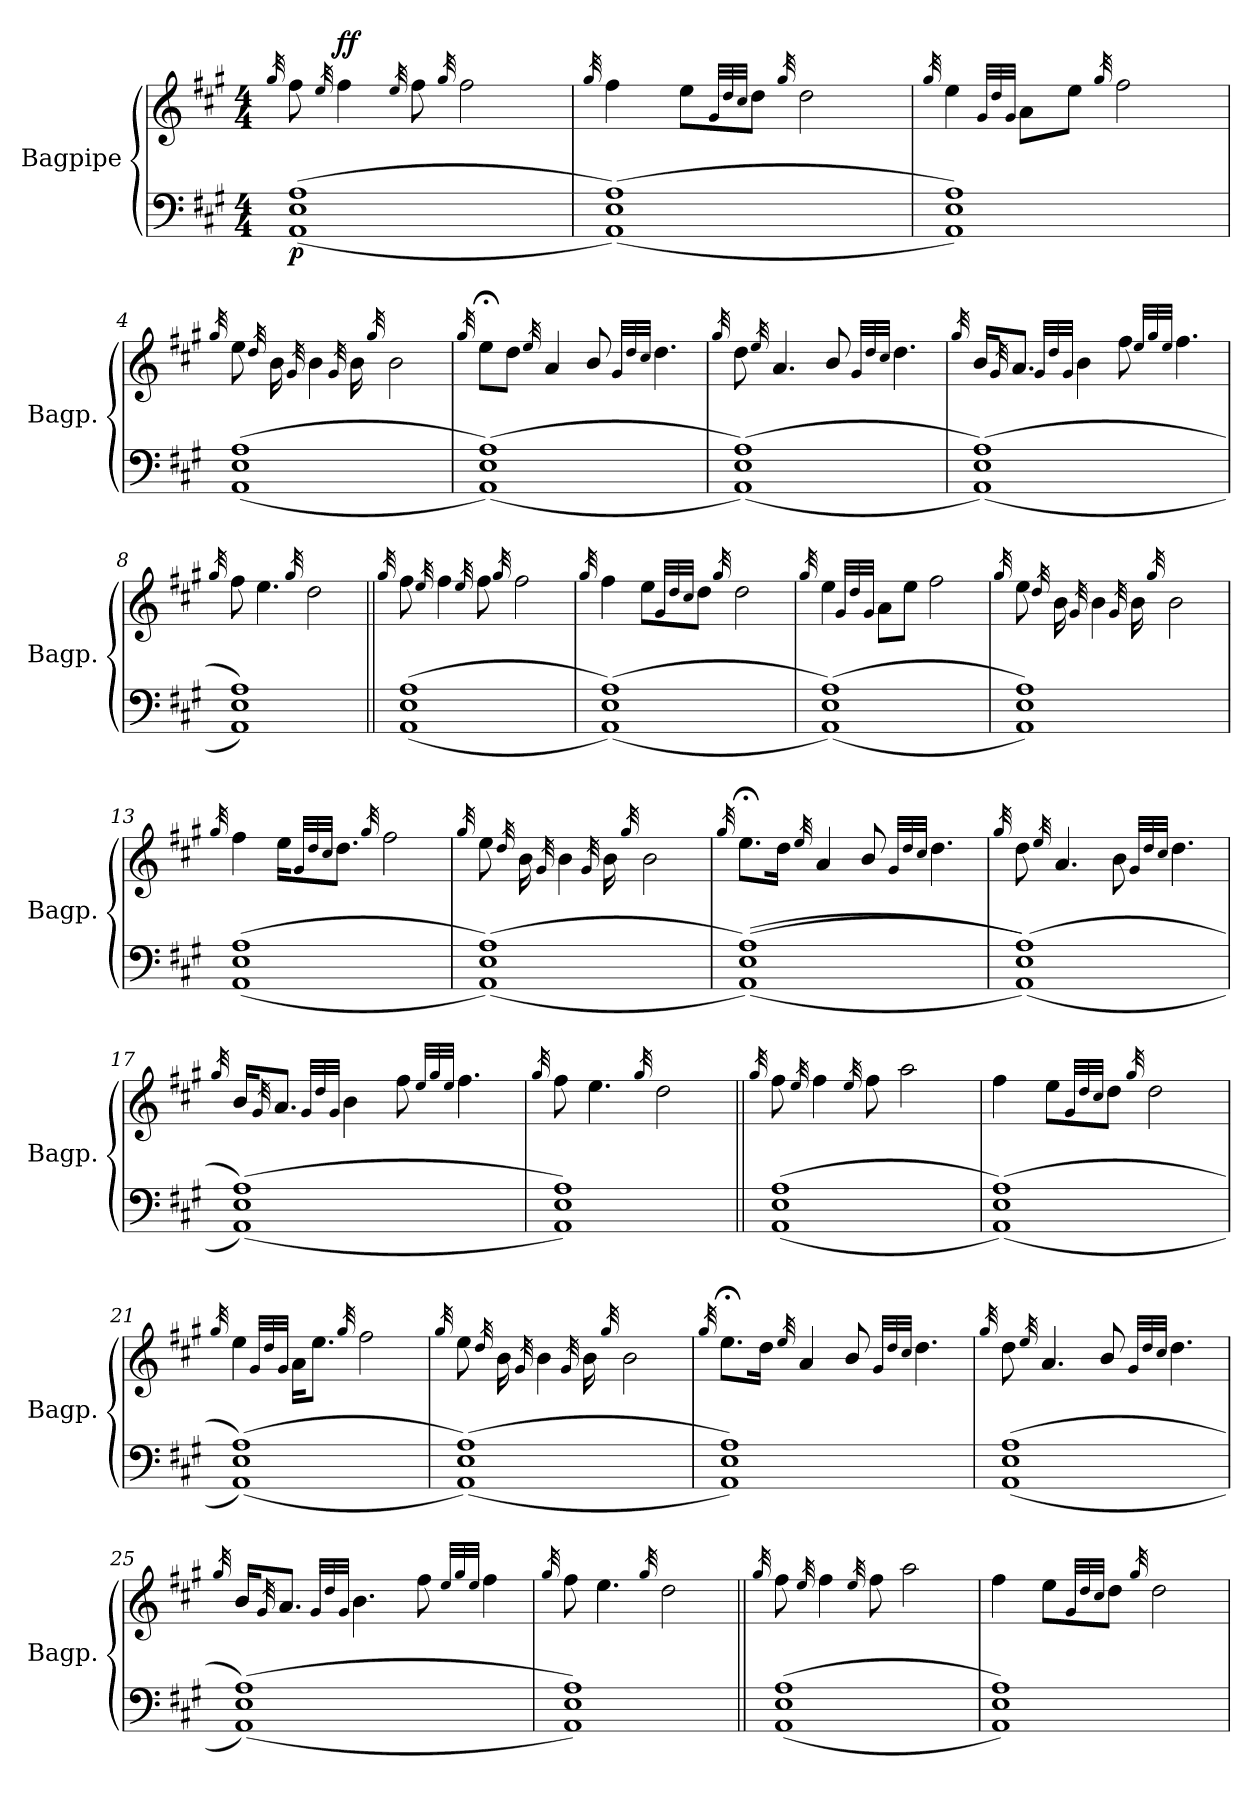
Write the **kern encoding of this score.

**kern	**dynam	**kern	**dynam
*part2	*part2	*part1	*part1
*staff2	*staff2	*staff1	*staff1
*I"Bagpipe	*	*I"Bagpipe	*
*I'Bagp.	*	*I'Bagp.	*
*clefF4	*	*clefG2	*
*ITrd1c2	*	*ITrd1c2	*
*k[f#]	*	*k[f#]	*
*M4/4	*	*M4/4	*
*MM56	*	*MM56	*
=1	=1	=1	=1
.	.	32qff#/	.
!	!LO:DY:b	!	!
((1GG 1D 1G	p	8ee\	.
.	.	32qdd/	.
!	!	!	!LO:DY:a
.	.	4ee\	ff
.	.	32qdd/	.
.	.	8ee\	.
.	.	32qff#/	.
.	.	2ee\	.
=2	=2	=2	=2
.	.	32qff#/	.
((1GG 1D 1G))	.	4ee\	.
.	.	8dd\L	.
.	.	32qf#/LLL	.
.	.	32qcc/	.
.	.	32qb/JJJ	.
.	.	8cc\J	.
.	.	32qff#/	.
.	.	2cc\	.
=3	=3	=3	=3
.	.	32qff#/	.
1GG 1D 1G))	.	4dd\	.
.	.	32qf#/LLL	.
.	.	32qcc/	.
.	.	32qf#/JJJ	.
.	.	8g\L	.
.	.	8dd\J	.
.	.	32qff#/	.
.	.	2ee\	.
=4	=4	=4	=4
.	.	32qff#/	.
((1GG 1D 1G	.	8dd\	.
.	.	32qcc/	.
.	.	16a\	.
.	.	32qf#/	.
.	.	4a\	.
.	.	32qf#/	.
.	.	16a\	.
.	.	32qff#/	.
.	.	2a\	.
!!LO:LB:g=z
=5	=5	=5	=5
.	.	32qff#/	.
((1GG 1D 1G))	.	8dd;<\L	.
.	.	8cc\J	.
.	.	32qdd/	.
.	.	4g/	.
.	.	8a/	.
.	.	32qf#/LLL	.
.	.	32qcc/	.
.	.	32qb/JJJ	.
.	.	4.cc\	.
=6	=6	=6	=6
.	.	32qff#/	.
((1GG 1D 1G))	.	8cc\	.
.	.	32qdd/	.
.	.	4.g/	.
.	.	8a/	.
.	.	32qf#/LLL	.
.	.	32qcc/	.
.	.	32qb/JJJ	.
.	.	4.cc\	.
=7	=7	=7	=7
.	.	32qff#/	.
((1GG 1D 1G))	.	16a/KL	.
.	.	32qf#/	.
.	.	8.g/J	.
.	.	32qf#/LLL	.
.	.	32qcc/	.
.	.	32qf#/JJJ	.
.	.	4a\	.
.	.	8ee\	.
.	.	32qdd/LLL	.
.	.	32qff#/	.
.	.	32qdd/JJJ	.
.	.	4.ee\	.
=8	=8	=8	=8
.	.	32qff#/	.
1GG 1D 1G))	.	8ee\	.
.	.	4.dd\	.
.	.	32qff#/	.
.	.	2cc\	.
!!LO:LB:g=z
=9||	=9||	=9||	=9||
.	.	32qff#/	.
((1GG 1D 1G	.	8ee\	.
.	.	32qdd/	.
.	.	4ee\	.
.	.	32qdd/	.
.	.	8ee\	.
.	.	32qff#/	.
.	.	2ee\	.
=10	=10	=10	=10
.	.	32qff#/	.
((1GG 1D 1G))	.	4ee\	.
.	.	8dd\L	.
.	.	32qf#/LLL	.
.	.	32qcc/	.
.	.	32qb/JJJ	.
.	.	8cc\J	.
.	.	32qff#/	.
.	.	2cc\	.
=11	=11	=11	=11
.	.	32qff#/	.
((1GG 1D 1G))	.	4dd\	.
.	.	32qf#/LLL	.
.	.	32qcc/	.
.	.	32qf#/JJJ	.
.	.	8g\L	.
.	.	8dd\J	.
.	.	2ee\	.
=12	=12	=12	=12
.	.	32qff#/	.
1GG 1D 1G))	.	8dd\	.
.	.	32qcc/	.
.	.	16a\	.
.	.	32qf#/	.
.	.	4a\	.
.	.	32qf#/	.
.	.	16a\	.
.	.	32qff#/	.
.	.	2a\	.
!!LO:LB:g=z
=13	=13	=13	=13
.	.	32qff#/	.
((1GG 1D 1G	.	4ee\	.
.	.	16dd\KL	.
.	.	32qf#/LLL	.
.	.	32qcc/	.
.	.	32qb/JJJ	.
.	.	8.cc\J	.
.	.	32qff#/	.
.	.	2ee\	.
=14	=14	=14	=14
.	.	32qff#/	.
((1GG 1D 1G))	.	8dd\	.
.	.	32qcc/	.
.	.	16a\	.
.	.	32qf#/	.
.	.	4a\	.
.	.	32qf#/	.
.	.	16a\	.
.	.	32qff#/	.
.	.	2a\	.
=15	=15	=15	=15
.	.	32qff#/	.
(((1GG 1D 1G))	.	8.dd;<\L	.
.	.	16cc\Jk	.
.	.	32qdd/	.
.	.	4g/	.
.	.	8a/	.
.	.	32qf#/LLL	.
.	.	32qcc/	.
.	.	32qb/JJJ	.
.	.	4.cc\	.
=16	=16	=16	=16
.	.	32qff#/	.
((1GG 1D 1G)))	.	8cc\	.
.	.	32qdd/	.
.	.	4.g/	.
.	.	8a\	.
.	.	32qf#/LLL	.
.	.	32qcc/	.
.	.	32qb/JJJ	.
.	.	4.cc\	.
!!LO:LB:g=z
=17	=17	=17	=17
.	.	32qff#/	.
((1GG 1D 1G))	.	16a/KL	.
.	.	32qf#/	.
.	.	8.g/J	.
.	.	32qf#/LLL	.
.	.	32qcc/	.
.	.	32qf#/JJJ	.
.	.	4a\	.
.	.	8ee\	.
.	.	32qdd/LLL	.
.	.	32qff#/	.
.	.	32qdd/JJJ	.
.	.	4.ee\	.
=18	=18	=18	=18
.	.	32qff#/	.
1GG 1D 1G))	.	8ee\	.
.	.	4.dd\	.
.	.	32qff#/	.
.	.	2cc\	.
=19||	=19||	=19||	=19||
.	.	32qff#/	.
((1GG 1D 1G	.	8ee\	.
.	.	32qdd/	.
.	.	4ee\	.
.	.	32qdd/	.
.	.	8ee\	.
.	.	2gg\	.
=20	=20	=20	=20
((1GG 1D 1G))	.	4ee\	.
.	.	8dd\L	.
.	.	32qf#/LLL	.
.	.	32qcc/	.
.	.	32qb/JJJ	.
.	.	8cc\J	.
.	.	32qff#/	.
.	.	2cc\	.
!!LO:PB:g=z
=21	=21	=21	=21
.	.	32qff#/	.
((1GG 1D 1G))	.	4dd\	.
.	.	32qf#/LLL	.
.	.	32qcc/	.
.	.	32qf#/JJJ	.
.	.	16g\KL	.
.	.	8.dd\J	.
.	.	32qff#/	.
.	.	2ee\	.
=22	=22	=22	=22
.	.	32qff#/	.
((1GG 1D 1G))	.	8dd\	.
.	.	32qcc/	.
.	.	16a\	.
.	.	32qf#/	.
.	.	4a\	.
.	.	32qf#/	.
.	.	16a\	.
.	.	32qff#/	.
.	.	2a\	.
=23	=23	=23	=23
.	.	32qff#/	.
1GG 1D 1G))	.	8.dd;<\L	.
.	.	16cc\Jk	.
.	.	32qdd/	.
.	.	4g/	.
.	.	8a/	.
.	.	32qf#/LLL	.
.	.	32qcc/	.
.	.	32qb/JJJ	.
.	.	4.cc\	.
=24	=24	=24	=24
.	.	32qff#/	.
((1GG 1D 1G	.	8cc\	.
.	.	32qdd/	.
.	.	4.g/	.
.	.	8a/	.
.	.	32qf#/LLL	.
.	.	32qcc/	.
.	.	32qb/JJJ	.
.	.	4.cc\	.
!!LO:LB:g=z
=25	=25	=25	=25
.	.	32qff#/	.
((1GG 1D 1G))	.	16a/KL	.
.	.	32qf#/	.
.	.	8.g/J	.
.	.	32qf#/LLL	.
.	.	32qcc/	.
.	.	32qf#/JJJ	.
.	.	4.a\	.
.	.	8ee\	.
.	.	32qdd/LLL	.
.	.	32qff#/	.
.	.	32qdd/JJJ	.
.	.	4ee\	.
=26	=26	=26	=26
.	.	32qff#/	.
1GG 1D 1G))	.	8ee\	.
.	.	4.dd\	.
.	.	32qff#/	.
.	.	2cc\	.
=27||	=27||	=27||	=27||
.	.	32qff#/	.
((1GG 1D 1G	.	8ee\	.
.	.	32qdd/	.
.	.	4ee\	.
.	.	32qdd/	.
.	.	8ee\	.
.	.	2gg\	.
=28	=28	=28	=28
1GG 1D 1G))	.	4ee\	.
.	.	8dd\L	.
.	.	32qf#/LLL	.
.	.	32qcc/	.
.	.	32qb/JJJ	.
.	.	8cc\J	.
.	.	32qff#/	.
.	.	2cc\	.
=	=	=	=
*-	*-	*-	*-
